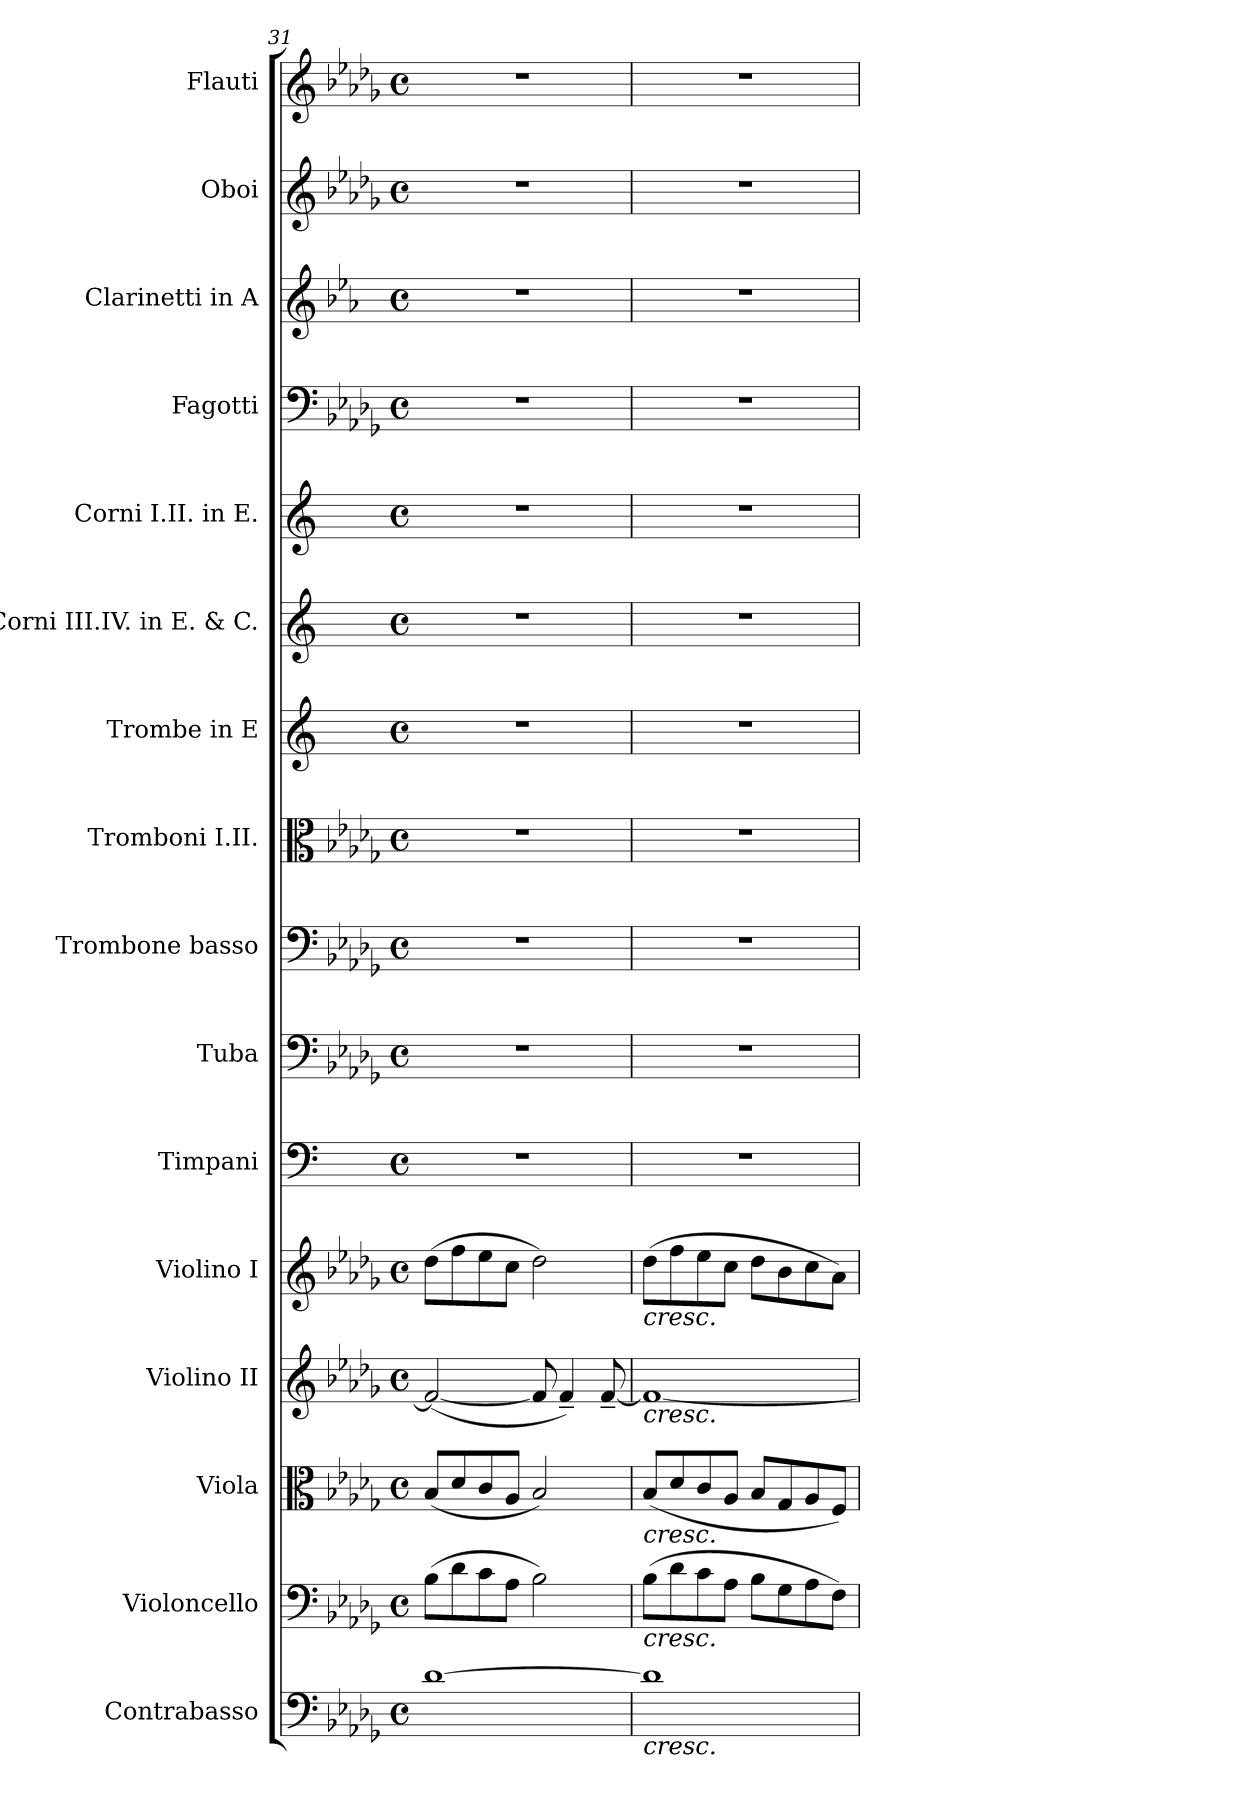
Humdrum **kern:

**kern	**kern	**kern	**kern	**kern	**kern	**kern	**kern	**kern	**kern	**kern	**kern	**kern	**kern	**kern	**kern
*part16	*part15	*part14	*part13	*part12	*part11	*part10	*part9	*part8	*part7	*part6	*part5	*part4	*part3	*part2	*part1
*staff16	*staff15	*staff14	*staff13	*staff12	*staff11	*staff10	*staff9	*staff8	*staff7	*staff6	*staff5	*staff4	*staff3	*staff2	*staff1
*I"Contrabasso	*I"Violoncello	*I"Viola	*I"Violino II	*I"Violino I	*I"Timpani	*I"Tuba	*I"Trombone basso	*I"Tromboni I.II.	*I"Trombe in E	*I"Corni III.IV. in E. &amp; C.	*I"Corni I.II. in E.	*I"Fagotti	*I"Clarinetti in A	*I"Oboi	*I"Flauti
*I'Cb.	*I'Vc.	*I'Vla.	*I'Vln. II	*I'Vln. I	*I'Timp.	*I'Tba.	*I'Trne B.	*I'Trbi.	*I'Trbe	*I'Cor. III.IV.	*I'Cor. I.II	*I'Fg.	*I'Cl.	*I'Ob.	*I'Fl.
*clefF4	*clefF4	*clefC3	*clefG2	*clefG2	*clefF4	*clefF4	*clefF4	*clefC3	*clefG2	*clefG2	*clefG2	*clefF4	*clefG2	*clefG2	*clefG2
*ITrd7c12	*	*	*	*	*	*	*	*	*ITrd-2c-4	*ITrd7c12	*ITrd5c8	*	*ITrd2c3	*	*
*k[b-e-a-d-g-]	*k[b-e-a-d-g-]	*k[b-e-a-d-g-]	*k[b-e-a-d-g-]	*k[b-e-a-d-g-]	*k[]	*k[b-e-a-d-g-]	*k[b-e-a-d-g-]	*k[b-e-a-d-g-]	*k[f#c#g#d#]	*k[]	*k[f#c#g#d#]	*k[b-e-a-d-g-]	*k[]	*k[b-e-a-d-g-]	*k[b-e-a-d-g-]
*M4/4	*M4/4	*M4/4	*M4/4	*M4/4	*M4/4	*M4/4	*M4/4	*M4/4	*M4/4	*M4/4	*M4/4	*M4/4	*M4/4	*M4/4	*M4/4
*met(c)	*met(c)	*met(c)	*met(c)	*met(c)	*met(c)	*met(c)	*met(c)	*met(c)	*met(c)	*met(c)	*met(c)	*met(c)	*met(c)	*met(c)	*met(c)
=31	=31	=31	=31	=31	=31	=31	=31	=31	=31	=31	=31	=31	=31	=31	=31
[1D-	(>8B-\L	(<8B-/L	(<2f/_	(>8dd-\L	1r	1r	1r	1r	1r	1r	1r	1r	1r	1r	1r
.	8d-\	8d-/	.	8ff\	.	.	.	.	.	.	.	.	.	.	.
.	8c\	8c/	.	8ee-\	.	.	.	.	.	.	.	.	.	.	.
.	8A-\J	8A-/J	.	8cc\J	.	.	.	.	.	.	.	.	.	.	.
.	2B-\)	2B-/)	8f/]	2dd-\)	.	.	.	.	.	.	.	.	.	.	.
.	.	.	4f~/)	.	.	.	.	.	.	.	.	.	.	.	.
.	.	.	[8f~/	.	.	.	.	.	.	.	.	.	.	.	.
=32	=32	=32	=32	=32	=32	=32	=32	=32	=32	=32	=32	=32	=32	=32	=32
!	!	!	!	!LO:TX:b:i:t=cresc.	!	!	!	!	!	!	!	!	!	!	!
!	!	!	!LO:TX:b:i:t=cresc.	!	!	!	!	!	!	!	!	!	!	!	!
!	!	!LO:TX:b:i:t=cresc.	!	!	!	!	!	!	!	!	!	!	!	!	!
!	!LO:TX:b:i:t=cresc.	!	!	!	!	!	!	!	!	!	!	!	!	!	!
!LO:TX:b:i:t=cresc.	!	!	!	!	!	!	!	!	!	!	!	!	!	!	!
1D-]	(>8B-\L	(<8B-/L	1f_	(>8dd-\L	1r	1r	1r	1r	1r	1r	1r	1r	1r	1r	1r
.	8d-\	8d-/	.	8ff\	.	.	.	.	.	.	.	.	.	.	.
.	8c\	8c/	.	8ee-\	.	.	.	.	.	.	.	.	.	.	.
.	8A-\J	8A-/J	.	8cc\J	.	.	.	.	.	.	.	.	.	.	.
.	8B-\L	8B-/L	.	8dd-\L	.	.	.	.	.	.	.	.	.	.	.
.	8G-\	8G-/	.	8b-\	.	.	.	.	.	.	.	.	.	.	.
.	8A-\	8A-/	.	8cc\	.	.	.	.	.	.	.	.	.	.	.
.	8F\J)	8F/J)	.	8a-\J)	.	.	.	.	.	.	.	.	.	.	.
=	=	=	=	=	=	=	=	=	=	=	=	=	=	=	=
*-	*-	*-	*-	*-	*-	*-	*-	*-	*-	*-	*-	*-	*-	*-	*-
